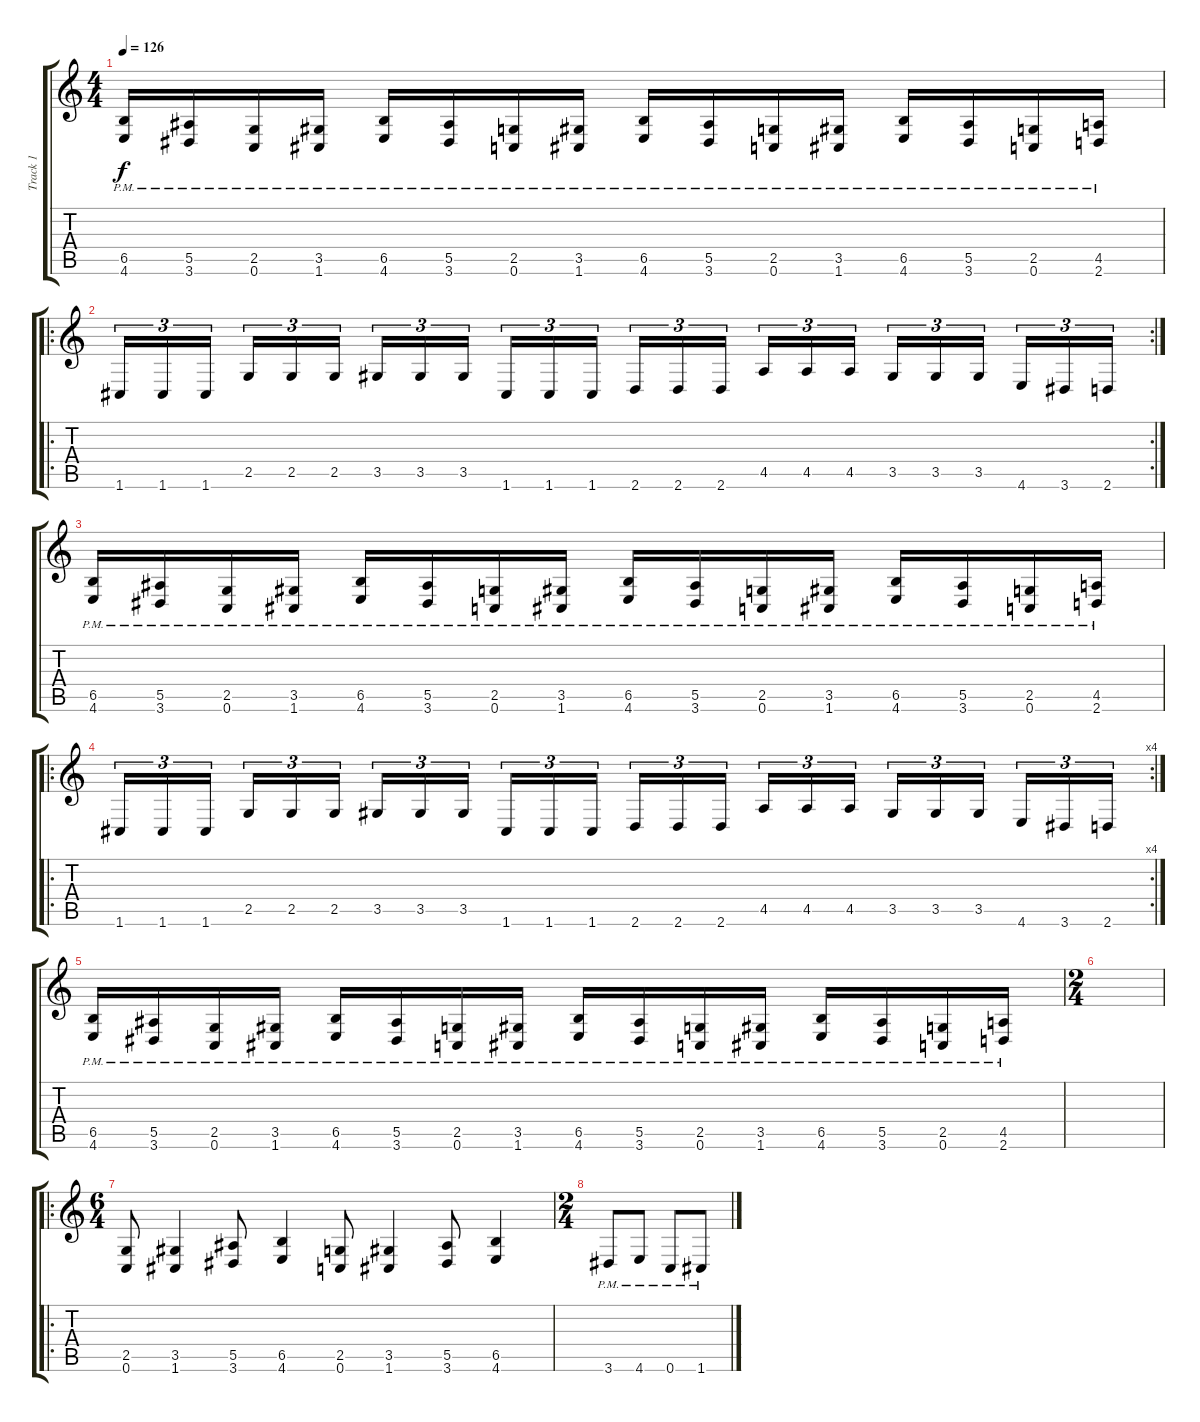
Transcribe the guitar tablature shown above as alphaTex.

\track ("Track 1" "Track 1") {instrument distortionguitar}
\staff {score tabs}
\tuning (C4 G3 Eb3 Bb2 F2 C2) {hide}
\ts (4 4)
\tempo 126
\clef g2
\ks c
(6.5{pm} 4.6{pm}).16{dy f} (5.5{pm} 3.6{pm}).16 (2.5{pm} 0.6{pm}).16 (3.5{pm} 1.6{pm}).16 (6.5{pm} 4.6{pm}).16 (5.5{pm} 3.6{pm}).16 (2.5{pm} 0.6{pm}).16 (3.5{pm} 1.6{pm}).16 (6.5{pm} 4.6{pm}).16 (5.5{pm} 3.6{pm}).16 (2.5{pm} 0.6{pm}).16 (3.5{pm} 1.6{pm}).16 (6.5{pm} 4.6{pm}).16 (5.5{pm} 3.6{pm}).16 (2.5{pm} 0.6{pm}).16 (4.5{pm} 2.6{pm}).16 |
\ro
\rc 2
1.6.16{tu (3 2)} 1.6.16{tu (3 2)} 1.6.16{tu (3 2) beam splitsecondary} 2.5.16{tu (3 2)} 2.5.16{tu (3 2)} 2.5.16{tu (3 2)} 3.5.16{tu (3 2)} 3.5.16{tu (3 2)} 3.5.16{tu (3 2) beam splitsecondary} 1.6.16{tu (3 2)} 1.6.16{tu (3 2)} 1.6.16{tu (3 2)} 2.6.16{tu (3 2)} 2.6.16{tu (3 2)} 2.6.16{tu (3 2) beam splitsecondary} 4.5.16{tu (3 2)} 4.5.16{tu (3 2)} 4.5.16{tu (3 2)} 3.5.16{tu (3 2)} 3.5.16{tu (3 2)} 3.5.16{tu (3 2) beam splitsecondary} 4.6.16{tu (3 2)} 3.6.16{tu (3 2)} 2.6.16{tu (3 2)} |
(6.5{pm} 4.6{pm}).16 (5.5{pm} 3.6{pm}).16 (2.5{pm} 0.6{pm}).16 (3.5{pm} 1.6{pm}).16 (6.5{pm} 4.6{pm}).16 (5.5{pm} 3.6{pm}).16 (2.5{pm} 0.6{pm}).16 (3.5{pm} 1.6{pm}).16 (6.5{pm} 4.6{pm}).16 (5.5{pm} 3.6{pm}).16 (2.5{pm} 0.6{pm}).16 (3.5{pm} 1.6{pm}).16 (6.5{pm} 4.6{pm}).16 (5.5{pm} 3.6{pm}).16 (2.5{pm} 0.6{pm}).16 (4.5{pm} 2.6{pm}).16 |
\ro
\rc 4
1.6.16{tu (3 2)} 1.6.16{tu (3 2)} 1.6.16{tu (3 2) beam splitsecondary} 2.5.16{tu (3 2)} 2.5.16{tu (3 2)} 2.5.16{tu (3 2)} 3.5.16{tu (3 2)} 3.5.16{tu (3 2)} 3.5.16{tu (3 2) beam splitsecondary} 1.6.16{tu (3 2)} 1.6.16{tu (3 2)} 1.6.16{tu (3 2)} 2.6.16{tu (3 2)} 2.6.16{tu (3 2)} 2.6.16{tu (3 2) beam splitsecondary} 4.5.16{tu (3 2)} 4.5.16{tu (3 2)} 4.5.16{tu (3 2)} 3.5.16{tu (3 2)} 3.5.16{tu (3 2)} 3.5.16{tu (3 2) beam splitsecondary} 4.6.16{tu (3 2)} 3.6.16{tu (3 2)} 2.6.16{tu (3 2)} |
(6.5{pm} 4.6{pm}).16 (5.5{pm} 3.6{pm}).16 (2.5{pm} 0.6{pm}).16 (3.5{pm} 1.6{pm}).16 (6.5{pm} 4.6{pm}).16 (5.5{pm} 3.6{pm}).16 (2.5{pm} 0.6{pm}).16 (3.5{pm} 1.6{pm}).16 (6.5{pm} 4.6{pm}).16 (5.5{pm} 3.6{pm}).16 (2.5{pm} 0.6{pm}).16 (3.5{pm} 1.6{pm}).16 (6.5{pm} 4.6{pm}).16 (5.5{pm} 3.6{pm}).16 (2.5{pm} 0.6{pm}).16 (4.5{pm} 2.6{pm}).16 |
\ts (2 4)
|
\ro
\ts (6 4)
(2.5 0.6).8 (3.5 1.6).4 (5.5 3.6).8 (6.5 4.6).4 (2.5 0.6).8 (3.5 1.6).4 (5.5 3.6).8 (6.5 4.6).4 |
\ts (2 4)
3.6{pm}.8 4.6{pm}.8 0.6{pm}.8 1.6{pm}.8
